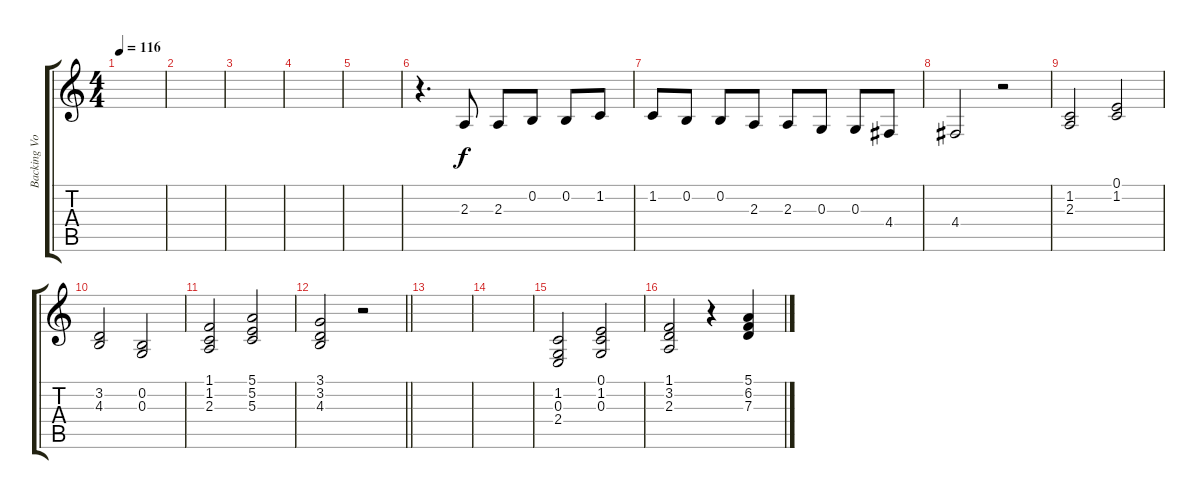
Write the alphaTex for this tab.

\track ("Backing Vocals" "Backing Vo") {instrument choiraahs}
\staff {score tabs}
\tuning (E4 B3 G3 D3 A2 E2) {hide}
\ts (4 4)
\tempo 116
\clef g2
\ks c
|
|
|
|
|
r.4{d} 2.3.8 2.3.8 0.2.8 0.2.8 1.2.8 |
1.2.8 0.2.8 0.2.8 2.3.8 2.3.8 0.3.8 0.3.8 4.4.8 |
4.4.2 r.2 |
(1.2 2.3).2 (0.1 1.2).2 |
(3.2 4.3).2 (0.2 0.3).2 |
(1.1 1.2 2.3).2 (5.1 5.2 5.3).2 |
\barLineRight lightlight
(3.1 3.2 4.3).2 r.2 |
|
|
(1.2 0.3 2.4).2 (0.1 1.2 0.3).2 |
(1.1 3.2 2.3).2 r.4 (5.1 6.2 7.3).4
